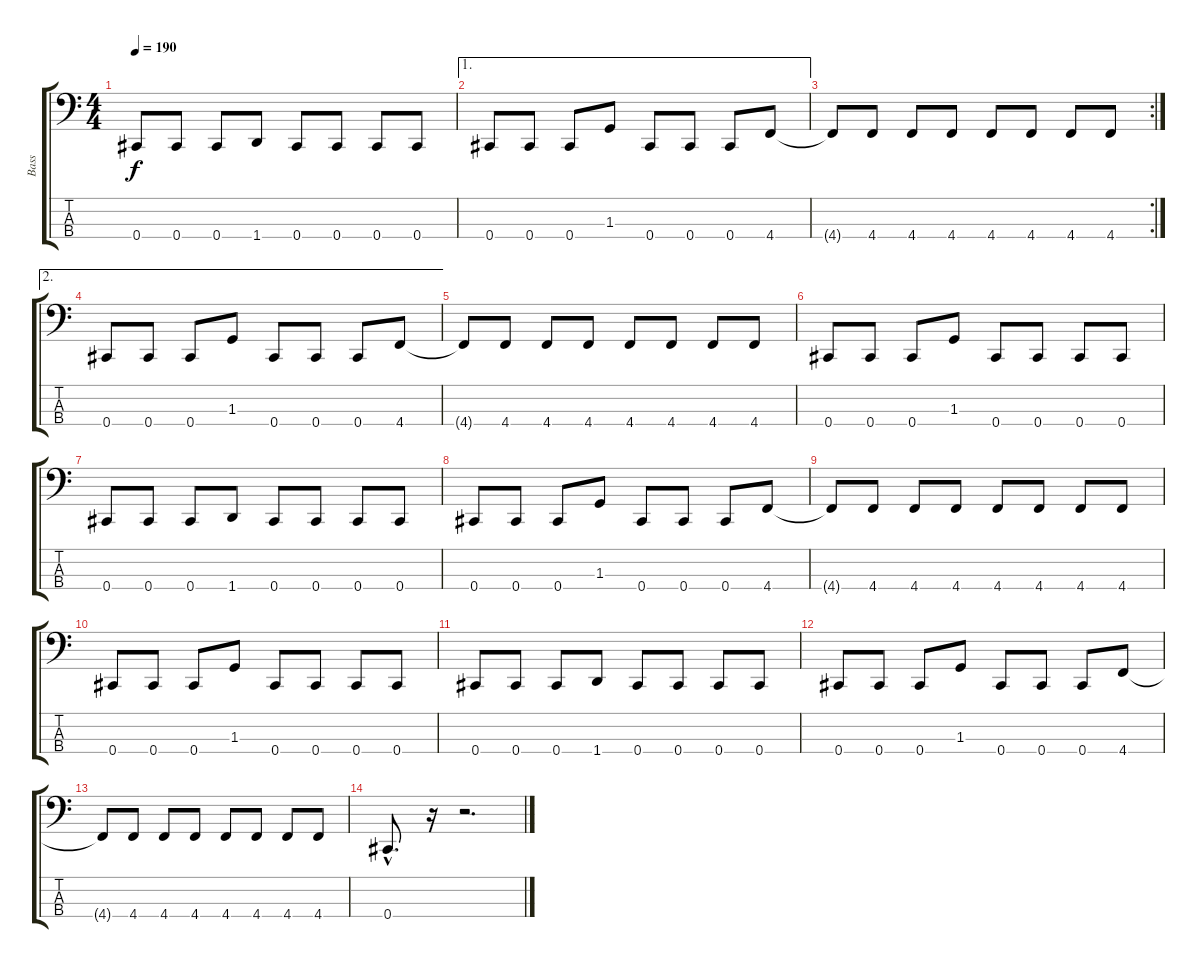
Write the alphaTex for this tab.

\track ("Bass" "Bass") {instrument electricbassfinger}
\staff {score tabs}
\tuning (E2 B1 Gb1 Db1) {hide}
\ts (4 4)
\tempo 190
\clef f4
\ks c
0.4.8{dy f} 0.4.8 0.4.8 1.4.8 0.4.8 0.4.8 0.4.8 0.4.8 |
\ae 1
0.4.8 0.4.8 0.4.8 1.3.8 0.4.8 0.4.8 0.4.8 4.4.8 |
\rc 2
4.4{t}.8 4.4.8 4.4.8 4.4.8 4.4.8 4.4.8 4.4.8 4.4.8 |
\ae 2
0.4.8 0.4.8 0.4.8 1.3.8 0.4.8 0.4.8 0.4.8 4.4.8 |
4.4{t}.8 4.4.8 4.4.8 4.4.8 4.4.8 4.4.8 4.4.8 4.4.8 |
0.4.8 0.4.8 0.4.8 1.3.8 0.4.8 0.4.8 0.4.8 0.4.8 |
0.4.8 0.4.8 0.4.8 1.4.8 0.4.8 0.4.8 0.4.8 0.4.8 |
0.4.8 0.4.8 0.4.8 1.3.8 0.4.8 0.4.8 0.4.8 4.4.8 |
4.4{t}.8 4.4.8 4.4.8 4.4.8 4.4.8 4.4.8 4.4.8 4.4.8 |
0.4.8 0.4.8 0.4.8 1.3.8 0.4.8 0.4.8 0.4.8 0.4.8 |
0.4.8 0.4.8 0.4.8 1.4.8 0.4.8 0.4.8 0.4.8 0.4.8 |
0.4.8 0.4.8 0.4.8 1.3.8 0.4.8 0.4.8 0.4.8 4.4.8 |
4.4{t}.8 4.4.8 4.4.8 4.4.8 4.4.8 4.4.8 4.4.8 4.4.8 |
0.4{hac}.8{d} r.16 r.2{d}
